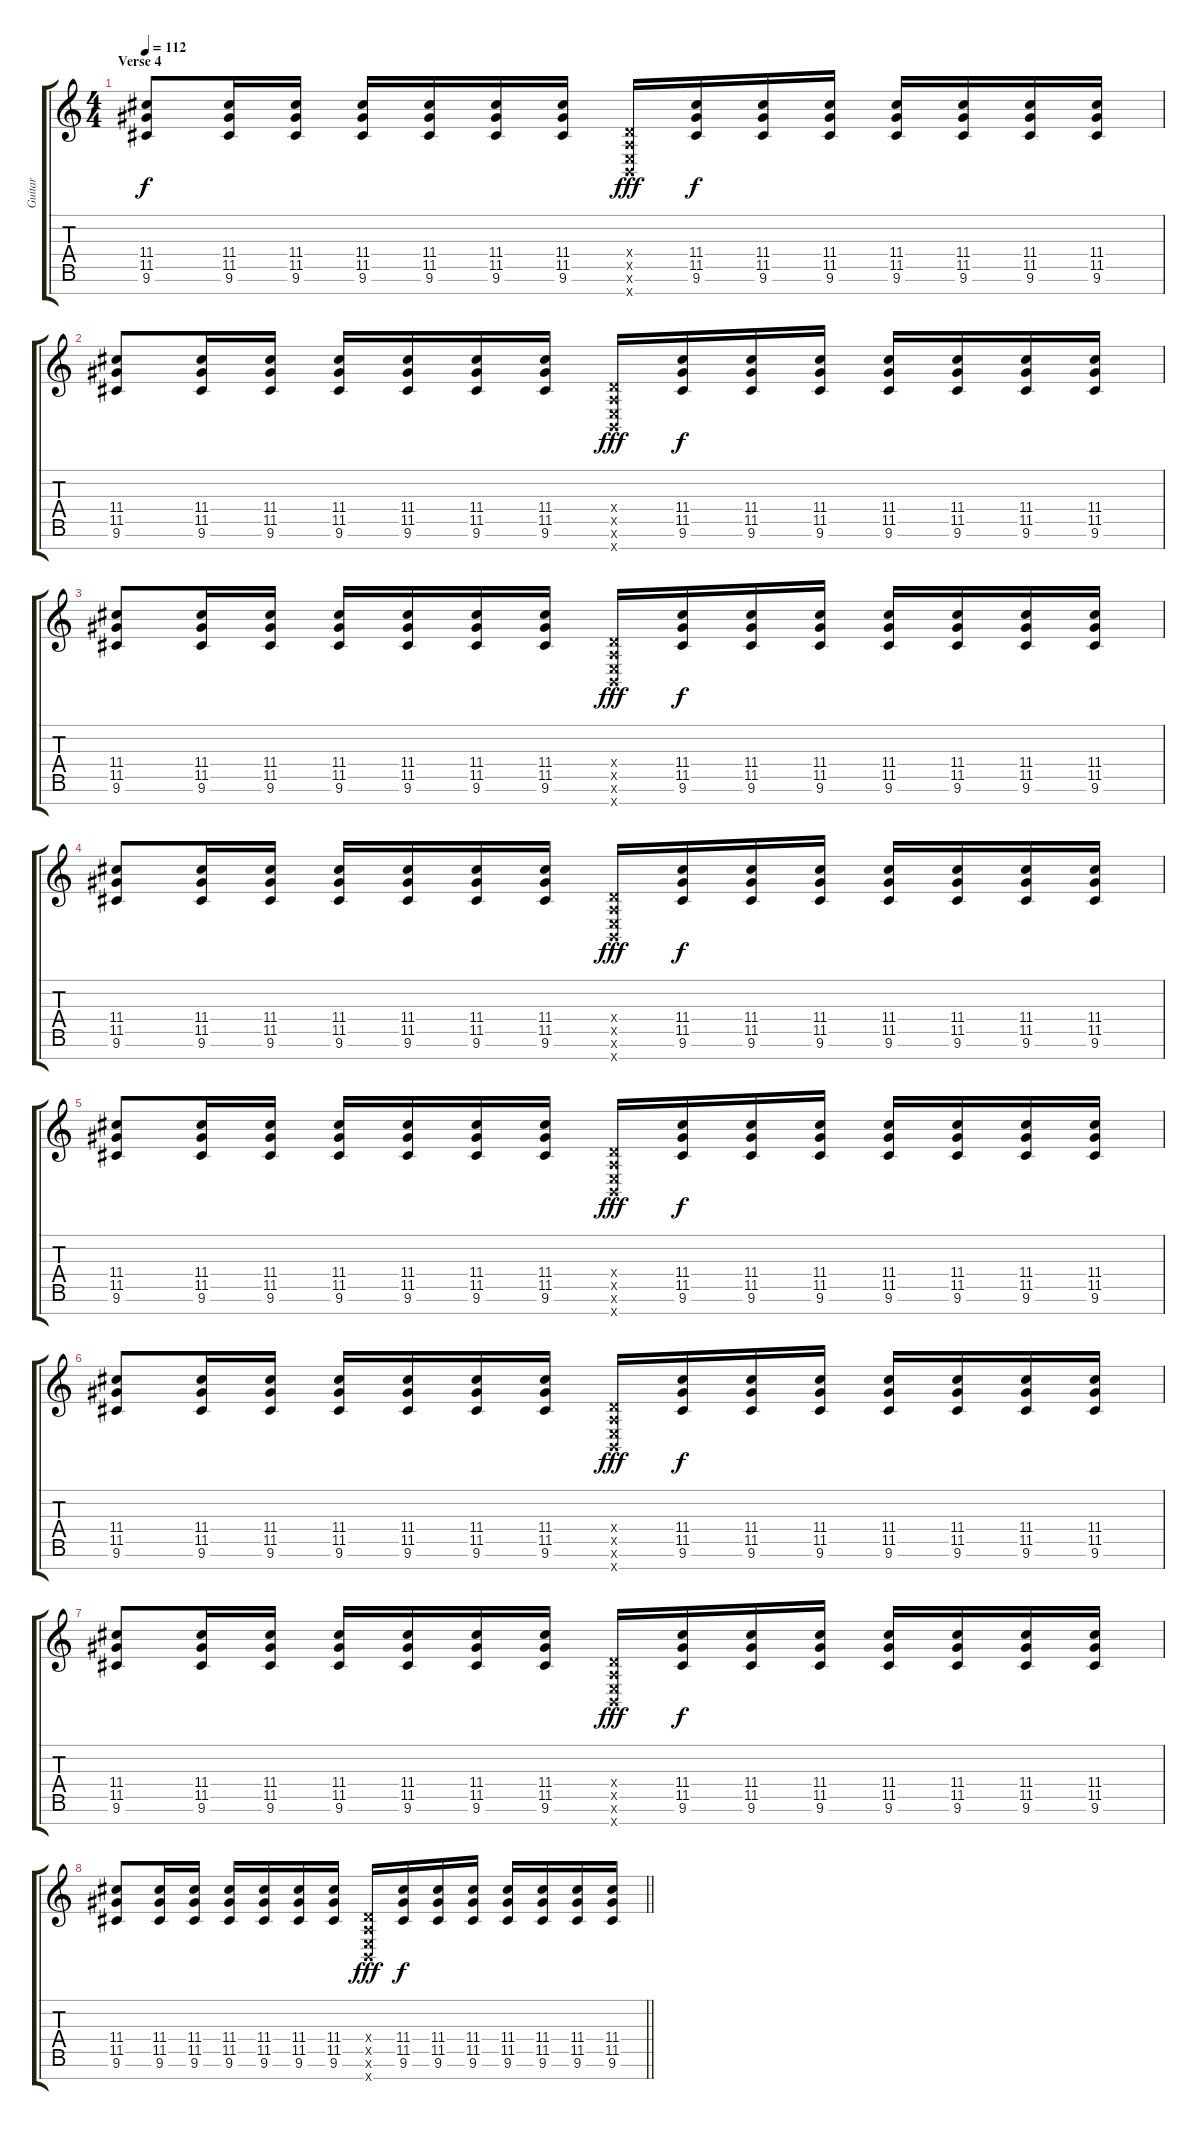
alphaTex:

\track ("Guitar" "Guitar") {instrument overdrivenguitar}
\staff {score tabs}
\tuning (E4 B3 G3 D3 A2 E2 B1) {hide}
\ts (4 4)
\section ("" "Verse 4")
\tempo 112
\clef g2
\ks c
(11.4 11.5 9.6).8{dy f} (11.4 11.5 9.6).16 (11.4 11.5 9.6).16 (11.4 11.5 9.6).16 (11.4 11.5 9.6).16 (11.4 11.5 9.6).16 (11.4 11.5 9.6).16 (0.4{x} 0.5{x} 0.6{x} 0.7{x}).16{dy fff} (11.4 11.5 9.6).16{dy f} (11.4 11.5 9.6).16 (11.4 11.5 9.6).16 (11.4 11.5 9.6).16 (11.4 11.5 9.6).16 (11.4 11.5 9.6).16 (11.4 11.5 9.6).16 |
(11.4 11.5 9.6).8 (11.4 11.5 9.6).16 (11.4 11.5 9.6).16 (11.4 11.5 9.6).16 (11.4 11.5 9.6).16 (11.4 11.5 9.6).16 (11.4 11.5 9.6).16 (0.4{x} 0.5{x} 0.6{x} 0.7{x}).16{dy fff} (11.4 11.5 9.6).16{dy f} (11.4 11.5 9.6).16 (11.4 11.5 9.6).16 (11.4 11.5 9.6).16 (11.4 11.5 9.6).16 (11.4 11.5 9.6).16 (11.4 11.5 9.6).16 |
(11.4 11.5 9.6).8 (11.4 11.5 9.6).16 (11.4 11.5 9.6).16 (11.4 11.5 9.6).16 (11.4 11.5 9.6).16 (11.4 11.5 9.6).16 (11.4 11.5 9.6).16 (0.4{x} 0.5{x} 0.6{x} 0.7{x}).16{dy fff} (11.4 11.5 9.6).16{dy f} (11.4 11.5 9.6).16 (11.4 11.5 9.6).16 (11.4 11.5 9.6).16 (11.4 11.5 9.6).16 (11.4 11.5 9.6).16 (11.4 11.5 9.6).16 |
(11.4 11.5 9.6).8 (11.4 11.5 9.6).16 (11.4 11.5 9.6).16 (11.4 11.5 9.6).16 (11.4 11.5 9.6).16 (11.4 11.5 9.6).16 (11.4 11.5 9.6).16 (0.4{x} 0.5{x} 0.6{x} 0.7{x}).16{dy fff} (11.4 11.5 9.6).16{dy f} (11.4 11.5 9.6).16 (11.4 11.5 9.6).16 (11.4 11.5 9.6).16 (11.4 11.5 9.6).16 (11.4 11.5 9.6).16 (11.4 11.5 9.6).16 |
(11.4 11.5 9.6).8 (11.4 11.5 9.6).16 (11.4 11.5 9.6).16 (11.4 11.5 9.6).16 (11.4 11.5 9.6).16 (11.4 11.5 9.6).16 (11.4 11.5 9.6).16 (0.4{x} 0.5{x} 0.6{x} 0.7{x}).16{dy fff} (11.4 11.5 9.6).16{dy f} (11.4 11.5 9.6).16 (11.4 11.5 9.6).16 (11.4 11.5 9.6).16 (11.4 11.5 9.6).16 (11.4 11.5 9.6).16 (11.4 11.5 9.6).16 |
(11.4 11.5 9.6).8 (11.4 11.5 9.6).16 (11.4 11.5 9.6).16 (11.4 11.5 9.6).16 (11.4 11.5 9.6).16 (11.4 11.5 9.6).16 (11.4 11.5 9.6).16 (0.4{x} 0.5{x} 0.6{x} 0.7{x}).16{dy fff} (11.4 11.5 9.6).16{dy f} (11.4 11.5 9.6).16 (11.4 11.5 9.6).16 (11.4 11.5 9.6).16 (11.4 11.5 9.6).16 (11.4 11.5 9.6).16 (11.4 11.5 9.6).16 |
(11.4 11.5 9.6).8 (11.4 11.5 9.6).16 (11.4 11.5 9.6).16 (11.4 11.5 9.6).16 (11.4 11.5 9.6).16 (11.4 11.5 9.6).16 (11.4 11.5 9.6).16 (0.4{x} 0.5{x} 0.6{x} 0.7{x}).16{dy fff} (11.4 11.5 9.6).16{dy f} (11.4 11.5 9.6).16 (11.4 11.5 9.6).16 (11.4 11.5 9.6).16 (11.4 11.5 9.6).16 (11.4 11.5 9.6).16 (11.4 11.5 9.6).16 |
\barLineRight lightlight
(11.4 11.5 9.6).8 (11.4 11.5 9.6).16 (11.4 11.5 9.6).16 (11.4 11.5 9.6).16 (11.4 11.5 9.6).16 (11.4 11.5 9.6).16 (11.4 11.5 9.6).16 (0.4{x} 0.5{x} 0.6{x} 0.7{x}).16{dy fff} (11.4 11.5 9.6).16{dy f} (11.4 11.5 9.6).16 (11.4 11.5 9.6).16 (11.4 11.5 9.6).16 (11.4 11.5 9.6).16 (11.4 11.5 9.6).16 (11.4 11.5 9.6).16
